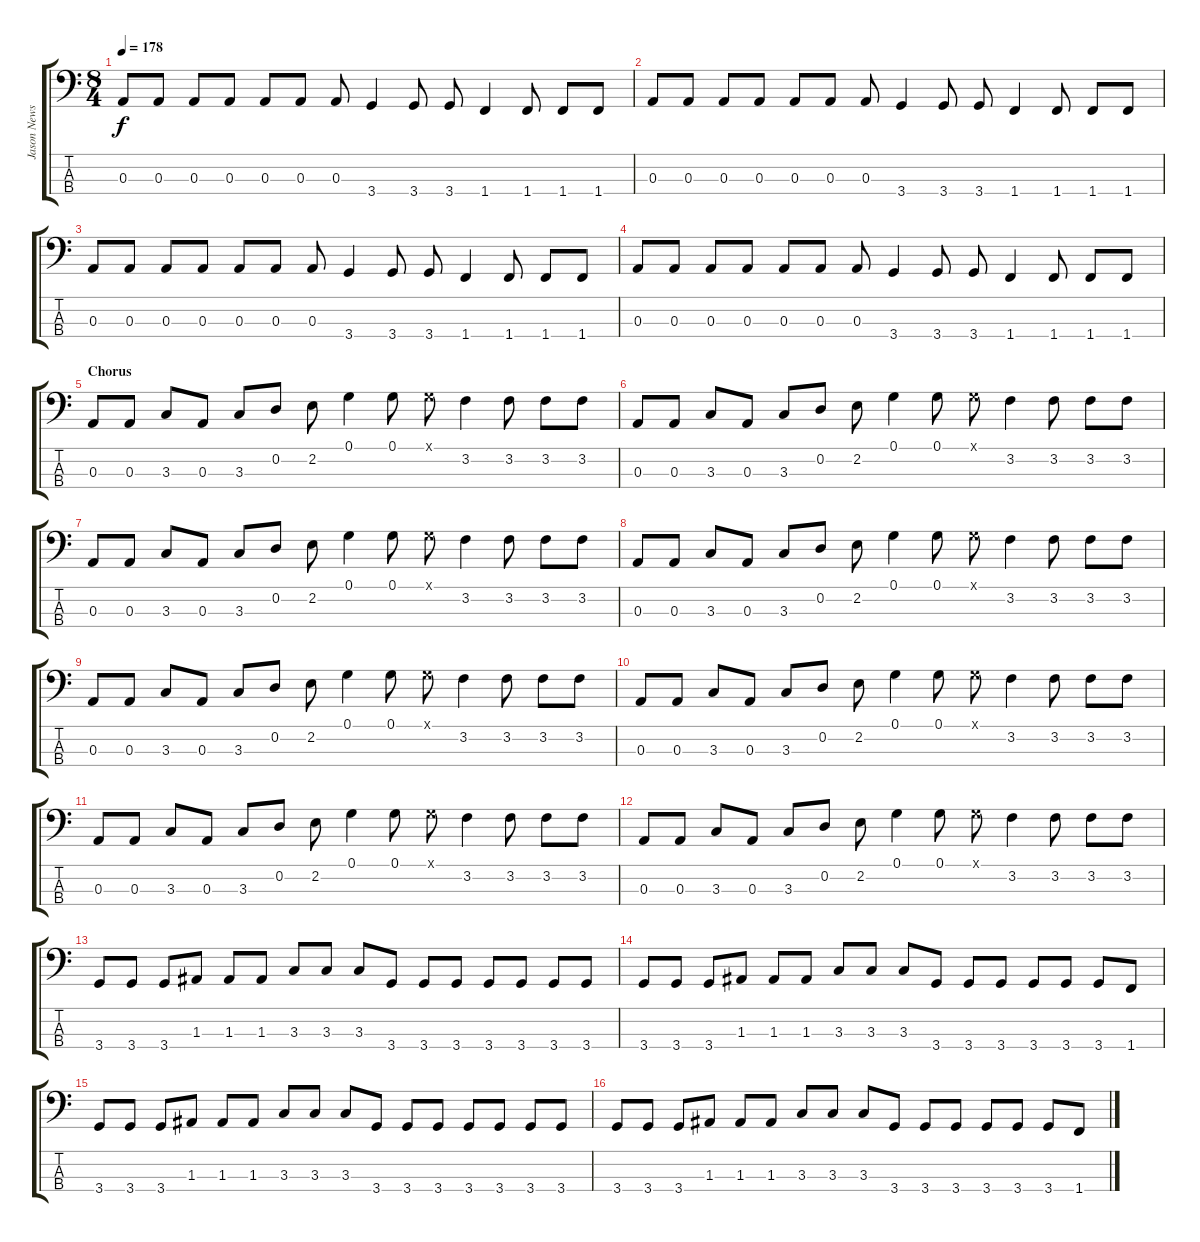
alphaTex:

\track ("Jason Newsted [Bass]" "Jason News") {instrument electricbasspick}
\staff {score tabs}
\tuning (G2 D2 A1 E1) {hide}
\ts (8 4)
\tempo 178
\clef f4
\ks c
0.3.8{dy f} 0.3.8 0.3.8 0.3.8 0.3.8 0.3.8 0.3.8 3.4.4 3.4.8 3.4.8 1.4.4 1.4.8 1.4.8 1.4.8 |
0.3.8 0.3.8 0.3.8 0.3.8 0.3.8 0.3.8 0.3.8 3.4.4 3.4.8 3.4.8 1.4.4 1.4.8 1.4.8 1.4.8 |
0.3.8 0.3.8 0.3.8 0.3.8 0.3.8 0.3.8 0.3.8 3.4.4 3.4.8 3.4.8 1.4.4 1.4.8 1.4.8 1.4.8 |
0.3.8 0.3.8 0.3.8 0.3.8 0.3.8 0.3.8 0.3.8 3.4.4 3.4.8 3.4.8 1.4.4 1.4.8 1.4.8 1.4.8 |
\section ("" "Chorus")
0.3.8 0.3.8 3.3.8 0.3.8 3.3.8 0.2.8 2.2.8 0.1.4 0.1.8 0.1{x}.8 3.2.4 3.2.8 3.2.8 3.2.8 |
0.3.8 0.3.8 3.3.8 0.3.8 3.3.8 0.2.8 2.2.8 0.1.4 0.1.8 0.1{x}.8 3.2.4 3.2.8 3.2.8 3.2.8 |
0.3.8 0.3.8 3.3.8 0.3.8 3.3.8 0.2.8 2.2.8 0.1.4 0.1.8 0.1{x}.8 3.2.4 3.2.8 3.2.8 3.2.8 |
0.3.8 0.3.8 3.3.8 0.3.8 3.3.8 0.2.8 2.2.8 0.1.4 0.1.8 0.1{x}.8 3.2.4 3.2.8 3.2.8 3.2.8 |
0.3.8 0.3.8 3.3.8 0.3.8 3.3.8 0.2.8 2.2.8 0.1.4 0.1.8 0.1{x}.8 3.2.4 3.2.8 3.2.8 3.2.8 |
0.3.8 0.3.8 3.3.8 0.3.8 3.3.8 0.2.8 2.2.8 0.1.4 0.1.8 0.1{x}.8 3.2.4 3.2.8 3.2.8 3.2.8 |
0.3.8 0.3.8 3.3.8 0.3.8 3.3.8 0.2.8 2.2.8 0.1.4 0.1.8 0.1{x}.8 3.2.4 3.2.8 3.2.8 3.2.8 |
0.3.8 0.3.8 3.3.8 0.3.8 3.3.8 0.2.8 2.2.8 0.1.4 0.1.8 0.1{x}.8 3.2.4 3.2.8 3.2.8 3.2.8 |
3.4.8 3.4.8 3.4.8 1.3.8 1.3.8 1.3.8 3.3.8 3.3.8 3.3.8 3.4.8 3.4.8 3.4.8 3.4.8 3.4.8 3.4.8 3.4.8 |
3.4.8 3.4.8 3.4.8 1.3.8 1.3.8 1.3.8 3.3.8 3.3.8 3.3.8 3.4.8 3.4.8 3.4.8 3.4.8 3.4.8 3.4.8 1.4.8 |
3.4.8 3.4.8 3.4.8 1.3.8 1.3.8 1.3.8 3.3.8 3.3.8 3.3.8 3.4.8 3.4.8 3.4.8 3.4.8 3.4.8 3.4.8 3.4.8 |
3.4.8 3.4.8 3.4.8 1.3.8 1.3.8 1.3.8 3.3.8 3.3.8 3.3.8 3.4.8 3.4.8 3.4.8 3.4.8 3.4.8 3.4.8 1.4.8
